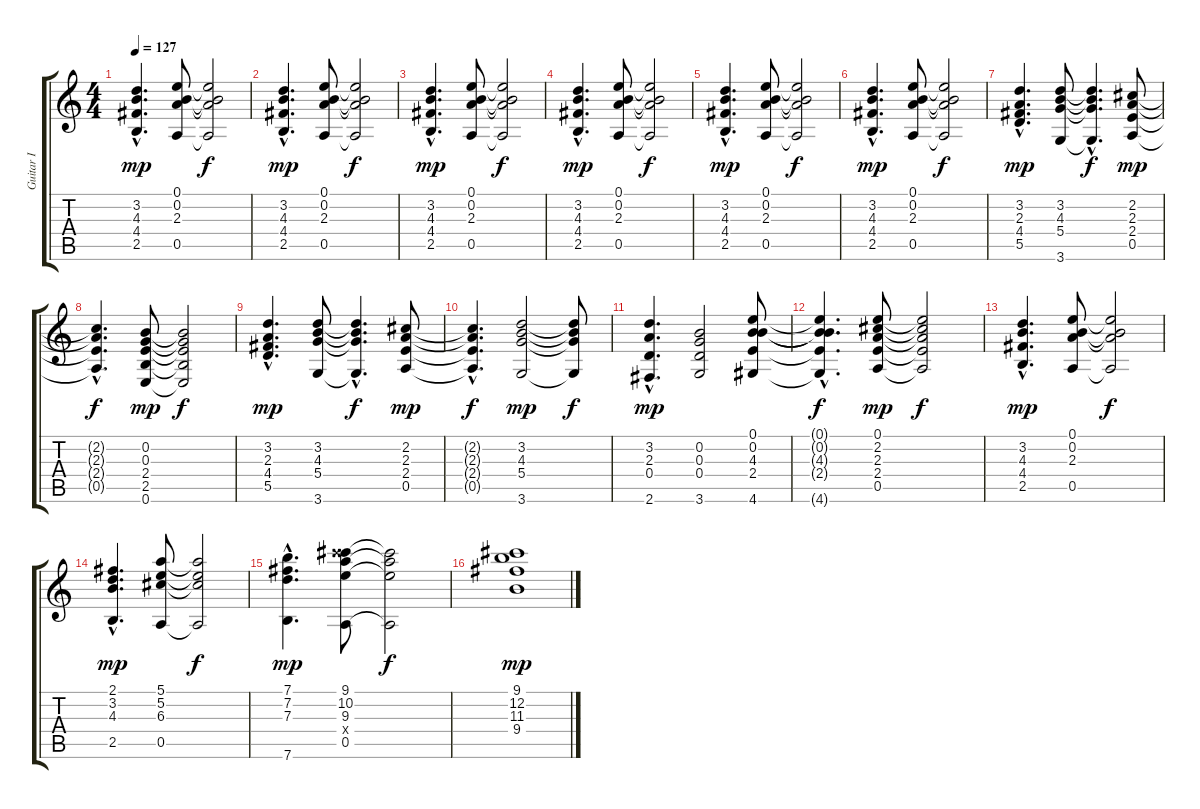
\track ("Guitar I" "Guitar I") {instrument electricguitarclean}
\staff {score tabs}
\tuning (E4 B3 G3 D3 A2 E2) {hide}
\ts (4 4)
\tempo 127
\clef g2
\ks c
(3.2{hac} 4.3{hac} 4.4{hac} 2.5{hac}).4{d dy mp} (0.1 0.2 2.3 0.5).8 (0.1{t} 0.2{t} 2.3{t} 0.5{t}).2{dy f} |
(3.2{hac} 4.3{hac} 4.4{hac} 2.5{hac}).4{d dy mp} (0.1 0.2 2.3 0.5).8 (0.1{t} 0.2{t} 2.3{t} 0.5{t}).2{dy f} |
(3.2{hac} 4.3{hac} 4.4{hac} 2.5{hac}).4{d dy mp} (0.1 0.2 2.3 0.5).8 (0.1{t} 0.2{t} 2.3{t} 0.5{t}).2{dy f} |
(3.2{hac} 4.3{hac} 4.4{hac} 2.5{hac}).4{d dy mp} (0.1 0.2 2.3 0.5).8 (0.1{t} 0.2{t} 2.3{t} 0.5{t}).2{dy f} |
(3.2{hac} 4.3{hac} 4.4{hac} 2.5{hac}).4{d dy mp} (0.1 0.2 2.3 0.5).8 (0.1{t} 0.2{t} 2.3{t} 0.5{t}).2{dy f} |
(3.2{hac} 4.3{hac} 4.4{hac} 2.5{hac}).4{d dy mp} (0.1 0.2 2.3 0.5).8 (0.1{t} 0.2{t} 2.3{t} 0.5{t}).2{dy f} |
(3.2{hac} 2.3{hac} 4.4{hac} 5.5{hac}).4{d dy mp} (3.2 4.3 5.4 3.6).8 (3.2{hac t} 4.3{hac t} 5.4{hac t} 3.6{hac t}).4{d dy f} (2.2 2.3 2.4 0.5).8{dy mp} |
(2.2{hac t} 2.3{hac t} 2.4{hac t} 0.5{hac t}).4{d dy f} (0.2 0.3 2.4 2.5 0.6).8{dy mp} (0.2{t} 0.3{t} 2.4{t} 2.5{t} 0.6{t}).2{dy f} |
(3.2{hac} 2.3{hac} 4.4{hac} 5.5{hac}).4{d dy mp} (3.2 4.3 5.4 3.6).8 (3.2{hac t} 4.3{hac t} 5.4{hac t} 3.6{hac t}).4{d dy f} (2.2 2.3 2.4 0.5).8{dy mp} |
(2.2{hac t} 2.3{hac t} 2.4{hac t} 0.5{hac t}).4{d dy f} (3.2 4.3 5.4 3.6).2{dy mp} (3.2{t} 4.3{t} 5.4{t} 3.6{t}).8{dy f} |
(3.2{hac} 2.3{hac} 0.4{hac} 2.6{hac}).4{d dy mp} (0.2 0.3 0.4 3.6).2 (0.1 0.2 4.3 2.4 4.6).8 |
(0.1{hac t} 0.2{hac t} 4.3{hac t} 2.4{hac t} 4.6{hac t}).4{d dy f} (0.1 2.2 2.3 2.4 0.5).8{dy mp} (0.1{t} 2.2{t} 2.3{t} 2.4{t} 0.5{t}).2{dy f} |
(3.2{hac} 4.3{hac} 4.4{hac} 2.5{hac}).4{d dy mp} (0.1 0.2 2.3 0.5).8 (0.1{t} 0.2{t} 2.3{t} 0.5{t}).2{dy f} |
(2.1{hac} 3.2{hac} 4.3{hac} 2.5{hac}).4{d dy mp} (5.1 5.2 6.3 0.5).8 (5.1{t} 5.2{t} 6.3{t} 0.5{t}).2{dy f} |
(7.1{hac} 7.2{hac} 7.3{hac} 7.6{hac}).4{d dy mp} (9.1 10.2 9.3 23.4{x} 0.5).8 (9.1{t} 10.2{t} 9.3{t} 0.5{t}).2{dy f} |
(9.1 12.2 11.3 9.4).1{dy mp}
